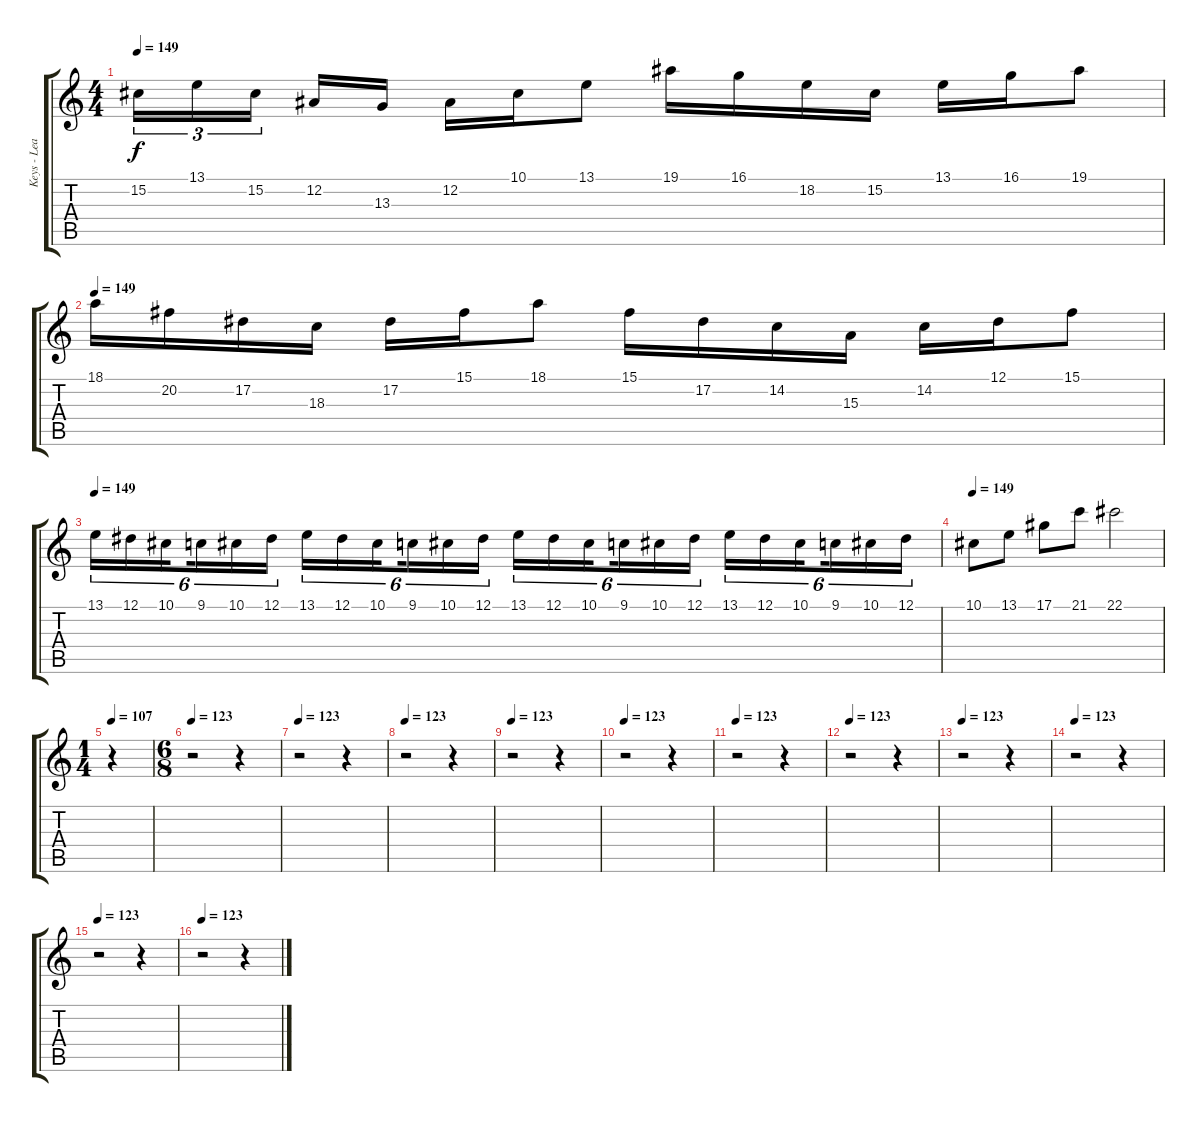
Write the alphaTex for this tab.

\track ("Keys - Lead" "Keys - Lea") {instrument lead2sawtooth}
\staff {score tabs}
\tuning (Eb4 Bb3 Gb3 Db3 Ab2 Eb2) {hide}
\ts (4 4)
\tempo 149
\clef g2
\ks c
15.2.16{tu (3 2) dy f} 13.1.16{tu (3 2)} 15.2.16{tu (3 2) beam splitsecondary} 12.2.16 13.3.16 12.2.16 10.1.16 13.1.8 19.1.16 16.1.16 18.2.16 15.2.16 13.1.16 16.1.16 19.1.8 |
\tempo 149
18.1.16 20.2.16 17.2.16 18.3.16 17.2.16 15.1.16 18.1.8 15.1.16 17.2.16 14.2.16 15.3.16 14.2.16 12.1.16 15.1.8 |
\tempo 149
13.1.16{tu (6 4)} 12.1.16{tu (6 4)} 10.1.16{tu (6 4) beam splitsecondary} 9.1.16{tu (6 4)} 10.1.16{tu (6 4)} 12.1.16{tu (6 4)} 13.1.16{tu (6 4)} 12.1.16{tu (6 4)} 10.1.16{tu (6 4) beam splitsecondary} 9.1.16{tu (6 4)} 10.1.16{tu (6 4)} 12.1.16{tu (6 4)} 13.1.16{tu (6 4)} 12.1.16{tu (6 4)} 10.1.16{tu (6 4) beam splitsecondary} 9.1.16{tu (6 4)} 10.1.16{tu (6 4)} 12.1.16{tu (6 4)} 13.1.16{tu (6 4)} 12.1.16{tu (6 4)} 10.1.16{tu (6 4) beam splitsecondary} 9.1.16{tu (6 4)} 10.1.16{tu (6 4)} 12.1.16{tu (6 4)} |
\tempo 149
10.1.8 13.1.8 17.1.8 21.1.8 22.1.2 |
\ts (1 4)
\tempo 107
r.4 |
\ts (6 8)
\tempo 123
r.2 r.4 |
\tempo 123
r.2 r.4 |
\tempo 123
r.2 r.4 |
\tempo 123
r.2 r.4 |
\tempo 123
r.2 r.4 |
\tempo 123
r.2 r.4 |
\tempo 123
r.2 r.4 |
\tempo 123
r.2 r.4 |
\tempo 123
r.2 r.4 |
\tempo 123
r.2 r.4 |
\tempo 123
r.2 r.4
